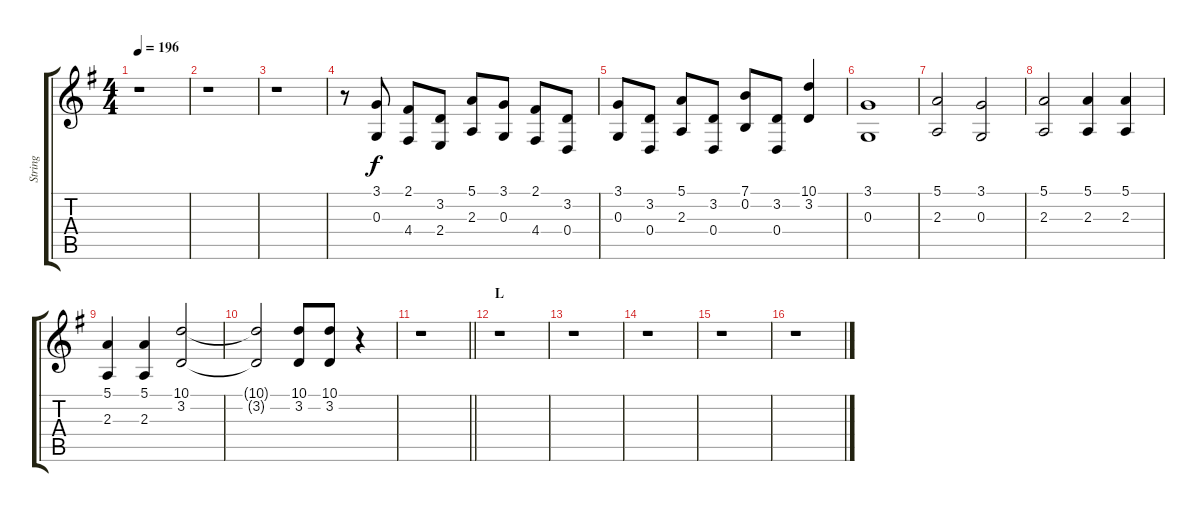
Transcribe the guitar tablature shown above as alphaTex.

\track ("String" "String") {instrument stringensemble1}
\staff {score tabs}
\tuning (E4 B3 G3 D3 A2 E2) {hide}
\ts (4 4)
\tempo 196
\clef g2
\ks g
r.1{dy f} |
r.1 |
r.1 |
r.8 (3.1 0.3).8 (2.1 4.4).8 (3.2 2.4).8 (5.1 2.3).8 (3.1 0.3).8 (2.1 4.4).8 (3.2 0.4).8 |
(3.1 0.3).8 (3.2 0.4).8 (5.1 2.3).8 (3.2 0.4).8 (7.1 0.2).8 (3.2 0.4).8 (10.1 3.2).4 |
(3.1 0.3).1 |
(5.1 2.3).2 (3.1 0.3).2 |
(5.1 2.3).2 (5.1 2.3).4 (5.1 2.3).4 |
(5.1 2.3).4 (5.1 2.3).4 (10.1 3.2).2 |
(10.1{t} 3.2{t}).2 (10.1 3.2).8 (10.1 3.2).8 r.4 |
\barLineRight lightlight
r.1 |
\section ("" "L")
r.1 |
r.1 |
r.1 |
r.1 |
r.1
